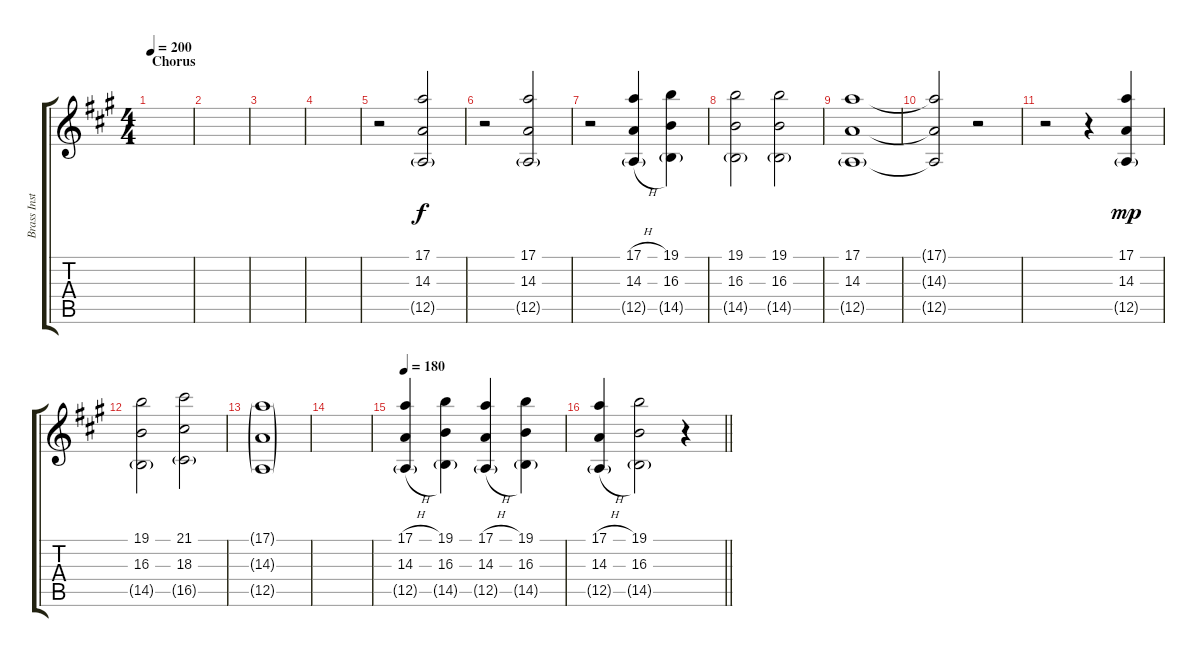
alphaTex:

\track ("Brass Instr." "Brass Inst") {instrument brasssection}
\staff {score tabs}
\tuning (E4 B3 G3 D3 A2 E2) {hide}
\ts (4 4)
\section ("" "Chorus")
\tempo 200
\clef g2
\ks a
|
|
|
|
r.2{volume 11 instrument brasssection} (17.1 14.3 12.5{g}).2 |
r.2 (17.1 14.3 12.5{g}).2 |
r.2 (17.1{h} 14.3{h} 12.5{h g}).4 (19.1 16.3 14.5{g}).4 |
(19.1 16.3 14.5{g}).2 (19.1 16.3 14.5{g}).2 |
(17.1 14.3 12.5{g}).1 |
(17.1{t} 14.3{t} 12.5{t}).2{dy f} r.2 |
r.2 r.4 (17.1 14.3 12.5{g}).4{dy mp} |
(19.1 16.3 14.5{g}).2 (21.1 18.3 16.5{g}).2 |
(17.1{g} 14.3{g} 12.5{g}).1 |
|
\tempo 180
(17.1{h} 14.3{h} 12.5{h g}).4 (19.1 16.3 14.5{g}).4 (17.1{h} 14.3{h} 12.5{h g}).4 (19.1 16.3 14.5{g}).4 |
\barLineRight lightlight
(17.1{h} 14.3{h} 12.5{h g}).4 (19.1 16.3 14.5{g}).2 r.4
